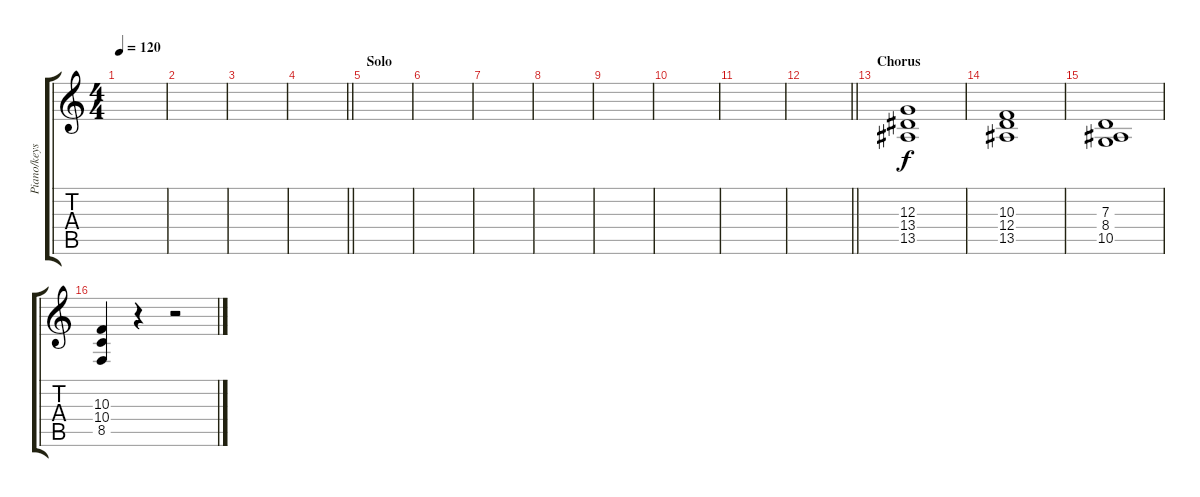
\track ("Piano/keys" "Piano/keys") {instrument acousticgrandpiano}
\staff {score tabs}
\tuning (E4 B3 G3 D3 A2 E2) {hide}
\ts (4 4)
\tempo 120
\clef g2
\ks c
|
|
|
\barLineRight lightlight
|
\section ("" "Solo")
|
|
|
|
|
|
|
\barLineRight lightlight
|
\section ("" "Chorus")
(12.3 13.4 13.5).1{volume 10 balance 6 instrument pad2warm} |
(10.3 12.4 13.5).1 |
(7.3 8.4 10.5).1 |
(10.3 10.4 8.5).4 r.4 r.2
